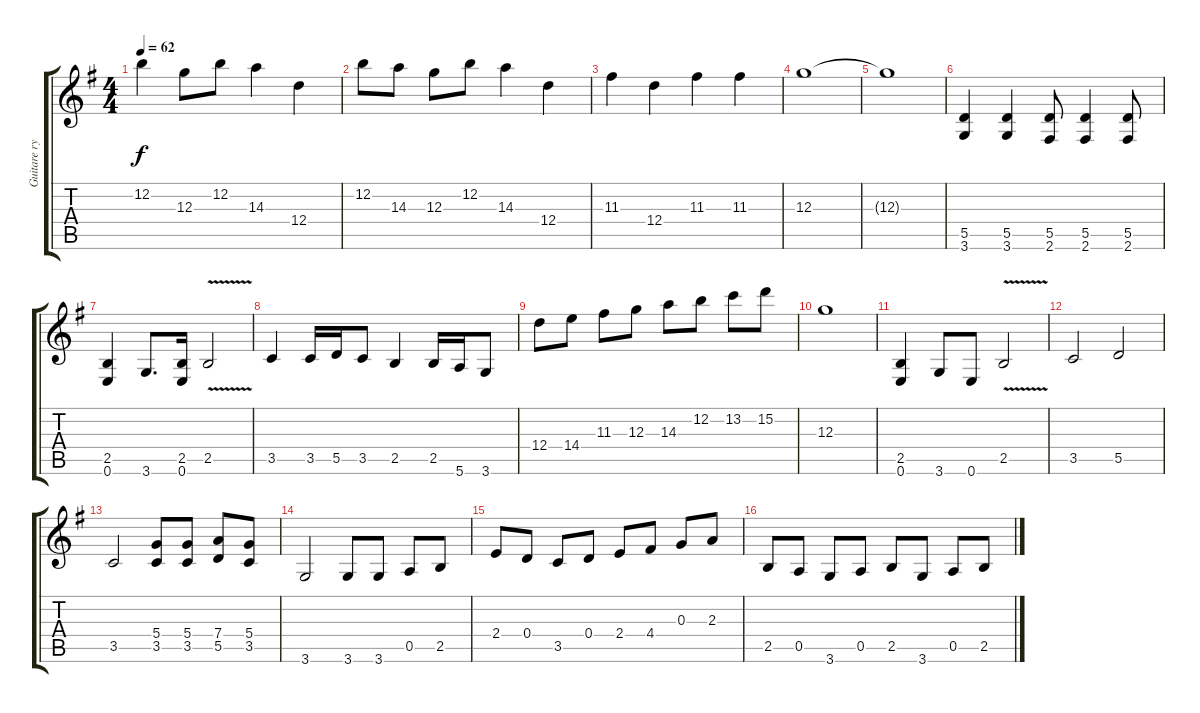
\track ("Guitare rythmique 1" "Guitare ry") {instrument distortionguitar}
\staff {score tabs}
\tuning (E4 B3 G3 D3 A2 E2) {hide}
\ts (4 4)
\tempo 62
\clef g2
\ks g
12.2.4{dy f} 12.3.8 12.2.8 14.3.4 12.4.4 |
12.2.8 14.3.8 12.3.8 12.2.8 14.3.4 12.4.4 |
11.3.4 12.4.4 11.3.4 11.3.4 |
12.3.1 |
12.3{t}.1 |
(5.5 3.6).4 (5.5 3.6).4 (5.5 2.6).8 (5.5 2.6).4 (5.5 2.6).8 |
(2.5 0.6).4 3.6.8{d} (2.5 0.6).16 2.5{v}.2 |
3.5.4 3.5.16 5.5.16 3.5.8 2.5.4 2.5.16 5.6.16 3.6.8 |
12.4.8 14.4.8 11.3.8 12.3.8 14.3.8 12.2.8 13.2.8 15.2.8 |
12.3.1 |
(2.5 0.6).4 3.6.8 0.6.8 2.5{v}.2 |
3.5.2 5.5.2 |
3.5.2 (5.4 3.5).8 (5.4 3.5).8 (7.4 5.5).8 (5.4 3.5).8 |
3.6.2 3.6.8 3.6.8 0.5.8 2.5.8 |
2.4.8 0.4.8 3.5.8 0.4.8 2.4.8 4.4.8 0.3.8 2.3.8 |
2.5.8 0.5.8 3.6.8 0.5.8 2.5.8 3.6.8 0.5.8 2.5.8
